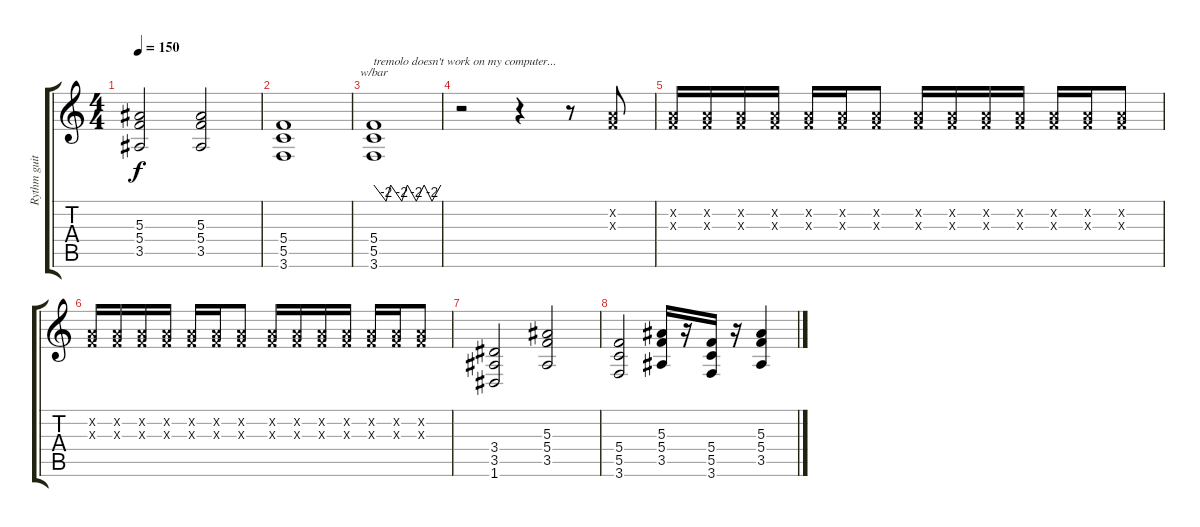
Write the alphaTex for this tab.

\track ("Rythm guitars" "Rythm guit") {instrument overdrivenguitar}
\staff {score tabs}
\tuning (D4 A3 F3 C3 G2 D2) {hide}
\ts (4 4)
\tempo 150
\clef g2
\ks c
(5.3 5.4 3.5).2{dy f} (5.3 5.4 3.5).2 |
(5.4 5.5 3.6).1 |
(5.4 5.5 3.6).1{tbe (custom default 0 0 11 -8 15 0 25 -8 30 0 38 -8 45 0 52 -8 60 0) txt "tremolo doesn't work on my computer..."} |
r.2 r.4 r.8 (0.2{x} 0.3{x}).8 |
(0.2{x} 0.3{x}).16 (0.2{x} 0.3{x}).16 (0.2{x} 0.3{x}).16 (0.2{x} 0.3{x}).16 (0.2{x} 0.3{x}).16 (0.2{x} 0.3{x}).16 (0.2{x} 0.3{x}).8 (0.2{x} 0.3{x}).16 (0.2{x} 0.3{x}).16 (0.2{x} 0.3{x}).16 (0.2{x} 0.3{x}).16 (0.2{x} 0.3{x}).16 (0.2{x} 0.3{x}).16 (0.2{x} 0.3{x}).8 |
(0.2{x} 0.3{x}).16 (0.2{x} 0.3{x}).16 (0.2{x} 0.3{x}).16 (0.2{x} 0.3{x}).16 (0.2{x} 0.3{x}).16 (0.2{x} 0.3{x}).16 (0.2{x} 0.3{x}).8 (0.2{x} 0.3{x}).16 (0.2{x} 0.3{x}).16 (0.2{x} 0.3{x}).16 (0.2{x} 0.3{x}).16 (0.2{x} 0.3{x}).16 (0.2{x} 0.3{x}).16 (0.2{x} 0.3{x}).8 |
(3.4 3.5 1.6).2 (5.3 5.4 3.5).2 |
(5.4 5.5 3.6).2 (5.3 5.4 3.5).16 r.16 (5.4 5.5 3.6).16 r.16 (5.3 5.4 3.5).4
